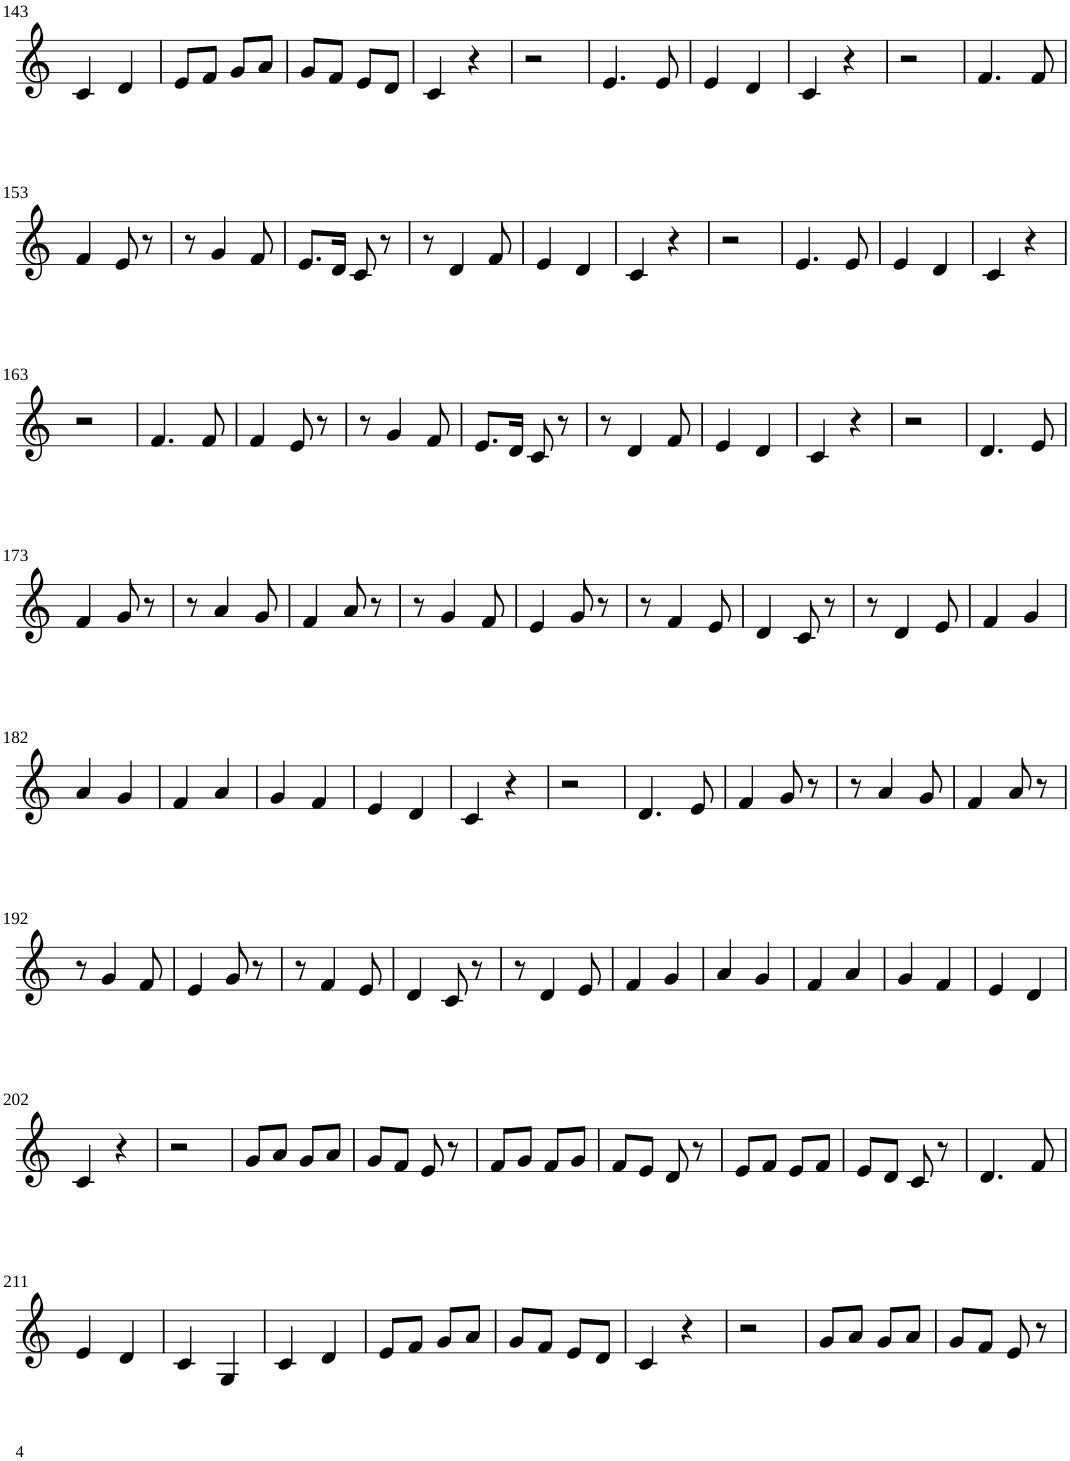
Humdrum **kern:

**kern
*part1
*staff1
*I"Violin
!!LO:PB:g=z
*clefG2
*k[]
*M2/4
=143
4c/
4d/
=144
8e/L
8f/J
8g/L
8a/J
=145
8g/L
8f/J
8e/L
8d/J
=146
4c/
4r
=147
2r
=148
4.e/
8e/
=149
4e/
4d/
=150
4c/
4r
=151
2r
=152
4.f/
8f/
!!LO:LB:g=z
=153
4f/
8e/
8r
=154
8r
4g/
8f/
=155
8.e/L
16d/Jk
8c/
8r
=156
8r
4d/
8f/
=157
4e/
4d/
=158
4c/
4r
=159
2r
=160
4.e/
8e/
=161
4e/
4d/
=162
4c/
4r
!!LO:LB:g=z
=163
2r
=164
4.f/
8f/
=165
4f/
8e/
8r
=166
8r
4g/
8f/
=167
8.e/L
16d/Jk
8c/
8r
=168
8r
4d/
8f/
=169
4e/
4d/
=170
4c/
4r
=171
2r
=172
4.d/
8e/
!!LO:LB:g=z
=173
4f/
8g/
8r
=174
8r
4a/
8g/
=175
4f/
8a/
8r
=176
8r
4g/
8f/
=177
4e/
8g/
8r
=178
8r
4f/
8e/
=179
4d/
8c/
8r
=180
8r
4d/
8e/
=181
4f/
4g/
!!LO:LB:g=z
=182
4a/
4g/
=183
4f/
4a/
=184
4g/
4f/
=185
4e/
4d/
=186
4c/
4r
=187
2r
=188
4.d/
8e/
=189
4f/
8g/
8r
=190
8r
4a/
8g/
=191
4f/
8a/
8r
!!LO:LB:g=z
=192
8r
4g/
8f/
=193
4e/
8g/
8r
=194
8r
4f/
8e/
=195
4d/
8c/
8r
=196
8r
4d/
8e/
=197
4f/
4g/
=198
4a/
4g/
=199
4f/
4a/
=200
4g/
4f/
=201
4e/
4d/
!!LO:LB:g=z
=202
4c/
4r
=203
2r
=204
8g/L
8a/J
8g/L
8a/J
=205
8g/L
8f/J
8e/
8r
=206
8f/L
8g/J
8f/L
8g/J
=207
8f/L
8e/J
8d/
8r
=208
8e/L
8f/J
8e/L
8f/J
=209
8e/L
8d/J
8c/
8r
=210
4.d/
8f/
!!LO:LB:g=z
=211
4e/
4d/
=212
4c/
4G/
=213
4c/
4d/
=214
8e/L
8f/J
8g/L
8a/J
=215
8g/L
8f/J
8e/L
8d/J
=216
4c/
4r
=217
2r
=218
8g/L
8a/J
8g/L
8a/J
=219
8g/L
8f/J
8e/
8r
=
*-
